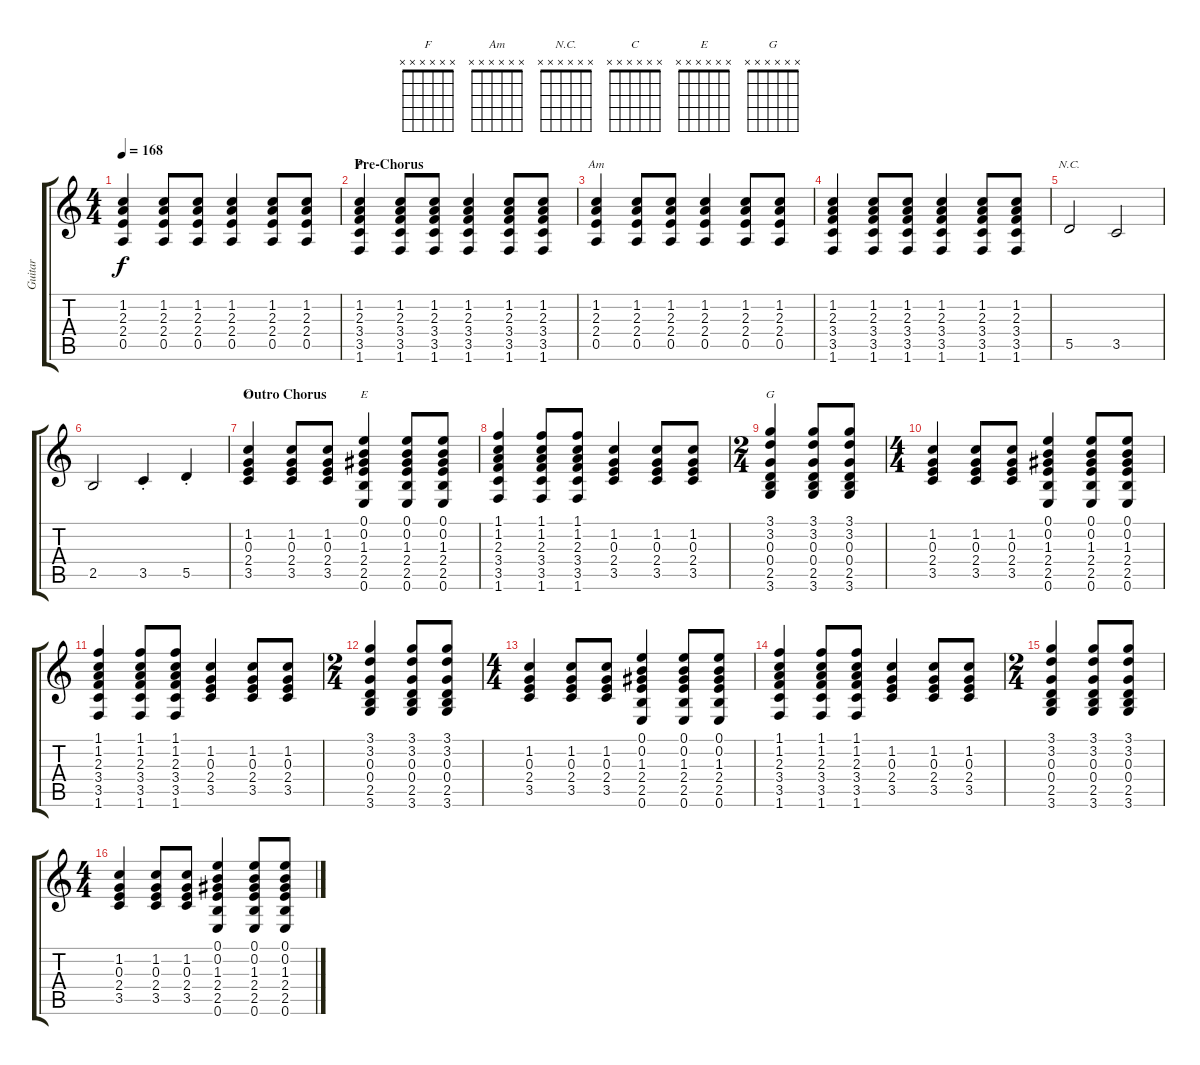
\track ("Guitar" "Guitar") {instrument electricguitarclean}
\staff {score tabs}
\tuning (E4 B3 G3 D3 A2 E2) {hide}
\chord ("F" x x x x x x)
\chord ("Am" x x x x x x)
\chord ("N.C." x x x x x x)
\chord ("C" x x x x x x)
\chord ("E" x x x x x x)
\chord ("G" x x x x x x)
\ts (4 4)
\tempo 168
\clef g2
\ks c
(1.2 2.3 2.4 0.5).4{dy f} (1.2 2.3 2.4 0.5).8 (1.2 2.3 2.4 0.5).8 (1.2 2.3 2.4 0.5).4 (1.2 2.3 2.4 0.5).8 (1.2 2.3 2.4 0.5).8 |
\section ("" "Pre-Chorus")
(1.2 2.3 3.4 3.5 1.6).4{ch "F"} (1.2 2.3 3.4 3.5 1.6).8 (1.2 2.3 3.4 3.5 1.6).8 (1.2 2.3 3.4 3.5 1.6).4 (1.2 2.3 3.4 3.5 1.6).8 (1.2 2.3 3.4 3.5 1.6).8 |
(1.2 2.3 2.4 0.5).4{ch "Am"} (1.2 2.3 2.4 0.5).8 (1.2 2.3 2.4 0.5).8 (1.2 2.3 2.4 0.5).4 (1.2 2.3 2.4 0.5).8 (1.2 2.3 2.4 0.5).8 |
(1.2 2.3 3.4 3.5 1.6).4 (1.2 2.3 3.4 3.5 1.6).8 (1.2 2.3 3.4 3.5 1.6).8 (1.2 2.3 3.4 3.5 1.6).4 (1.2 2.3 3.4 3.5 1.6).8 (1.2 2.3 3.4 3.5 1.6).8 |
5.5.2{ch "N.C." volume 13 instrument electricguitarjazz} 3.5.2 |
2.5.2 3.5{st}.4 5.5{st}.4 |
\section ("" "Outro Chorus")
(1.2 0.3 2.4 3.5).4{ch "C" volume 7 instrument electricguitarclean} (1.2 0.3 2.4 3.5).8 (1.2 0.3 2.4 3.5).8 (0.1 0.2 1.3 2.4 2.5 0.6).4{ch "E"} (0.1 0.2 1.3 2.4 2.5 0.6).8 (0.1 0.2 1.3 2.4 2.5 0.6).8 |
(1.1 1.2 2.3 3.4 3.5 1.6).4 (1.1 1.2 2.3 3.4 3.5 1.6).8 (1.1 1.2 2.3 3.4 3.5 1.6).8 (1.2 0.3 2.4 3.5).4 (1.2 0.3 2.4 3.5).8 (1.2 0.3 2.4 3.5).8 |
\ts (2 4)
(3.1 3.2 0.3 0.4 2.5 3.6).4{ch "G"} (3.1 3.2 0.3 0.4 2.5 3.6).8 (3.1 3.2 0.3 0.4 2.5 3.6).8 |
\ts (4 4)
(1.2 0.3 2.4 3.5).4 (1.2 0.3 2.4 3.5).8 (1.2 0.3 2.4 3.5).8 (0.1 0.2 1.3 2.4 2.5 0.6).4 (0.1 0.2 1.3 2.4 2.5 0.6).8 (0.1 0.2 1.3 2.4 2.5 0.6).8 |
(1.1 1.2 2.3 3.4 3.5 1.6).4 (1.1 1.2 2.3 3.4 3.5 1.6).8 (1.1 1.2 2.3 3.4 3.5 1.6).8 (1.2 0.3 2.4 3.5).4 (1.2 0.3 2.4 3.5).8 (1.2 0.3 2.4 3.5).8 |
\ts (2 4)
(3.1 3.2 0.3 0.4 2.5 3.6).4 (3.1 3.2 0.3 0.4 2.5 3.6).8 (3.1 3.2 0.3 0.4 2.5 3.6).8 |
\ts (4 4)
(1.2 0.3 2.4 3.5).4{volume 7 instrument electricguitarclean} (1.2 0.3 2.4 3.5).8 (1.2 0.3 2.4 3.5).8 (0.1 0.2 1.3 2.4 2.5 0.6).4 (0.1 0.2 1.3 2.4 2.5 0.6).8 (0.1 0.2 1.3 2.4 2.5 0.6).8 |
(1.1 1.2 2.3 3.4 3.5 1.6).4 (1.1 1.2 2.3 3.4 3.5 1.6).8 (1.1 1.2 2.3 3.4 3.5 1.6).8 (1.2 0.3 2.4 3.5).4 (1.2 0.3 2.4 3.5).8 (1.2 0.3 2.4 3.5).8 |
\ts (2 4)
(3.1 3.2 0.3 0.4 2.5 3.6).4 (3.1 3.2 0.3 0.4 2.5 3.6).8 (3.1 3.2 0.3 0.4 2.5 3.6).8 |
\ts (4 4)
(1.2 0.3 2.4 3.5).4 (1.2 0.3 2.4 3.5).8 (1.2 0.3 2.4 3.5).8 (0.1 0.2 1.3 2.4 2.5 0.6).4 (0.1 0.2 1.3 2.4 2.5 0.6).8 (0.1 0.2 1.3 2.4 2.5 0.6).8
